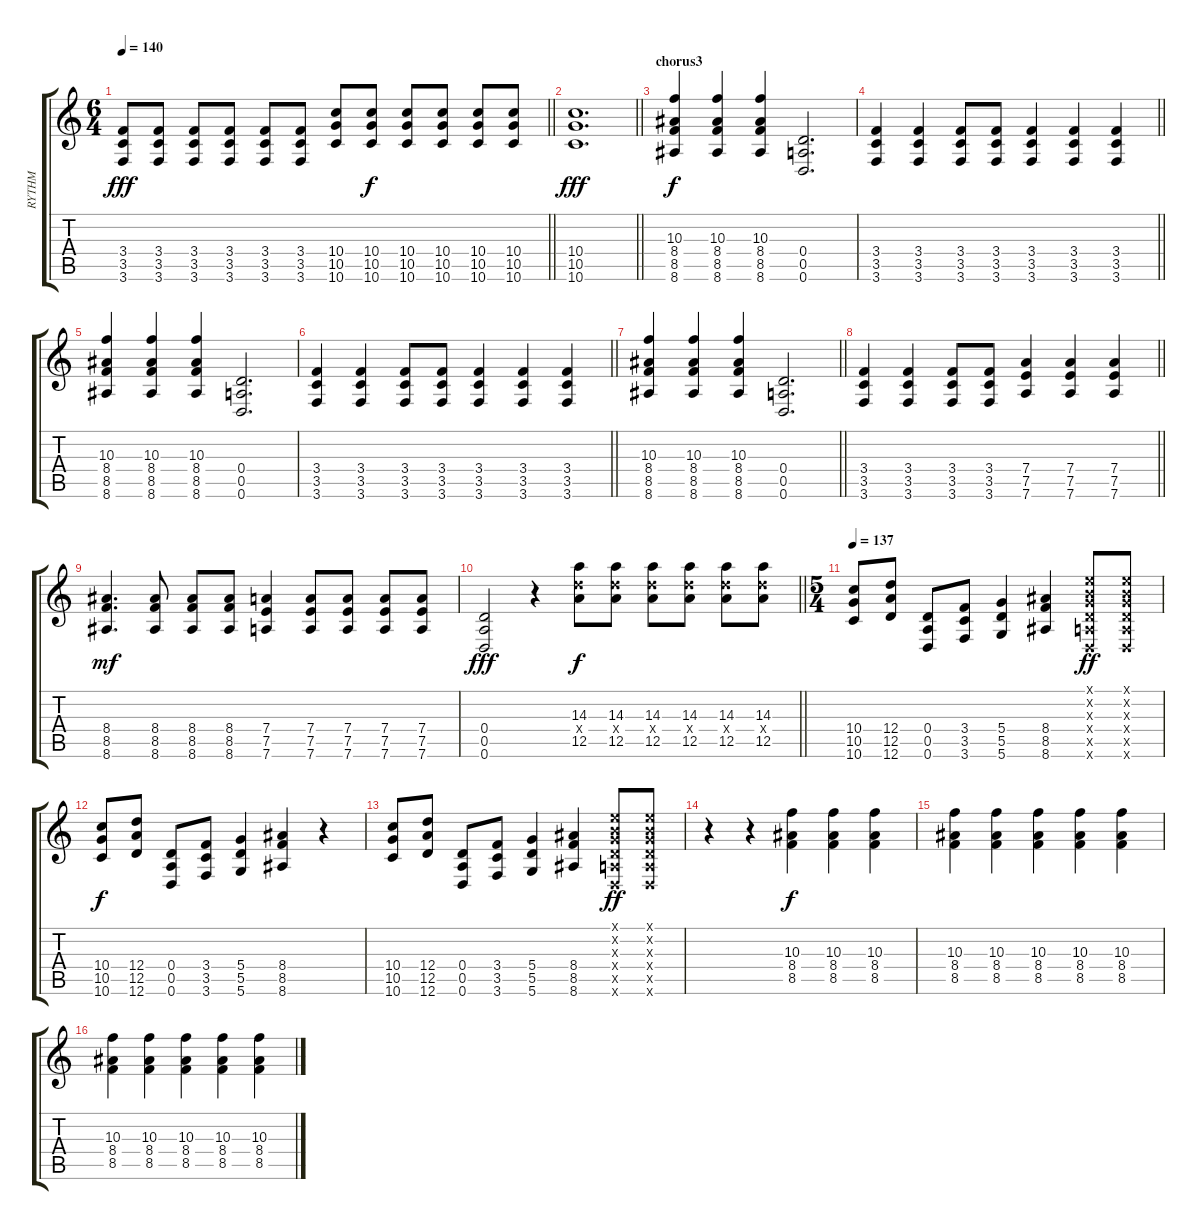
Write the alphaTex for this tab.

\track ("RYTHM" "RYTHM") {instrument overdrivenguitar}
\staff {score tabs}
\tuning (E4 B3 G3 D3 A2 D2) {hide}
\ts (6 4)
\tempo 140
\clef g2
\barLineRight lightlight
\ks c
(3.4 3.5 3.6).8{dy fff} (3.4 3.5 3.6).8 (3.4 3.5 3.6).8 (3.4 3.5 3.6).8 (3.4 3.5 3.6).8 (3.4 3.5 3.6).8 (10.4 10.5 10.6).8 (10.4 10.5 10.6).8{dy f} (10.4 10.5 10.6).8 (10.4 10.5 10.6).8 (10.4 10.5 10.6).8 (10.4 10.5 10.6).8 |
\barLineRight lightlight
(10.4 10.5 10.6).1{d dy fff} |
\section ("" "chorus3")
(10.3 8.4 8.5 8.6).4{dy f} (10.3 8.4 8.5 8.6).4 (10.3 8.4 8.5 8.6).4 (0.4 0.5 0.6).2{d} |
\barLineRight lightlight
(3.4 3.5 3.6).4 (3.4 3.5 3.6).4 (3.4 3.5 3.6).8 (3.4 3.5 3.6).8 (3.4 3.5 3.6).4 (3.4 3.5 3.6).4 (3.4 3.5 3.6).4 |
(10.3 8.4 8.5 8.6).4 (10.3 8.4 8.5 8.6).4 (10.3 8.4 8.5 8.6).4 (0.4 0.5 0.6).2{d} |
\barLineRight lightlight
(3.4 3.5 3.6).4 (3.4 3.5 3.6).4 (3.4 3.5 3.6).8 (3.4 3.5 3.6).8 (3.4 3.5 3.6).4 (3.4 3.5 3.6).4 (3.4 3.5 3.6).4 |
\barLineRight lightlight
(10.3 8.4 8.5 8.6).4 (10.3 8.4 8.5 8.6).4 (10.3 8.4 8.5 8.6).4 (0.4 0.5 0.6).2{d} |
\barLineRight lightlight
(3.4 3.5 3.6).4 (3.4 3.5 3.6).4 (3.4 3.5 3.6).8 (3.4 3.5 3.6).8 (7.4 7.5 7.6).4 (7.4 7.5 7.6).4 (7.4 7.5 7.6).4 |
(8.4 8.5 8.6).4{d dy mf} (8.4 8.5 8.6).8 (8.4 8.5 8.6).8 (8.4 8.5 8.6).8 (7.4 7.5 7.6).4 (7.4 7.5 7.6).8 (7.4 7.5 7.6).8 (7.4 7.5 7.6).8 (7.4 7.5 7.6).8 |
\barLineRight lightlight
(0.4 0.5 0.6).2{dy fff} r.4 (14.3 12.4{x} 12.5).8{dy f volume 13} (14.3 12.4{x} 12.5).8 (14.3 12.4{x} 12.5).8 (14.3 12.4{x} 12.5).8 (14.3 12.4{x} 12.5).8 (14.3 12.4{x} 12.5).8 |
\ts (5 4)
\tempo 137
(10.4 10.5 10.6).8{volume 10} (12.4 12.5 12.6).8 (0.4 0.5 0.6).8 (3.4 3.5 3.6).8 (5.4 5.5 5.6).4 (8.4 8.5 8.6).4 (0.1{x} 0.2{x} 0.3{x} 0.4{x} 0.5{x} 0.6{x}).8{dy ff} (0.1{x} 0.2{x} 0.3{x} 0.4{x} 0.5{x} 0.6{x}).8 |
(10.4 10.5 10.6).8{dy f} (12.4 12.5 12.6).8 (0.4 0.5 0.6).8 (3.4 3.5 3.6).8 (5.4 5.5 5.6).4 (8.4 8.5 8.6).4 r.4 |
(10.4 10.5 10.6).8 (12.4 12.5 12.6).8 (0.4 0.5 0.6).8 (3.4 3.5 3.6).8 (5.4 5.5 5.6).4 (8.4 8.5 8.6).4 (0.1{x} 0.2{x} 0.3{x} 0.4{x} 0.5{x} 0.6{x}).8{dy ff} (0.1{x} 0.2{x} 0.3{x} 0.4{x} 0.5{x} 0.6{x}).8 |
r.4 r.4 (10.3 8.4 8.5).4{dy f} (10.3 8.4 8.5).4 (10.3 8.4 8.5).4 |
(10.3 8.4 8.5).4 (10.3 8.4 8.5).4 (10.3 8.4 8.5).4 (10.3 8.4 8.5).4 (10.3 8.4 8.5).4 |
(10.3 8.4 8.5).4 (10.3 8.4 8.5).4 (10.3 8.4 8.5).4 (10.3 8.4 8.5).4 (10.3 8.4 8.5).4
